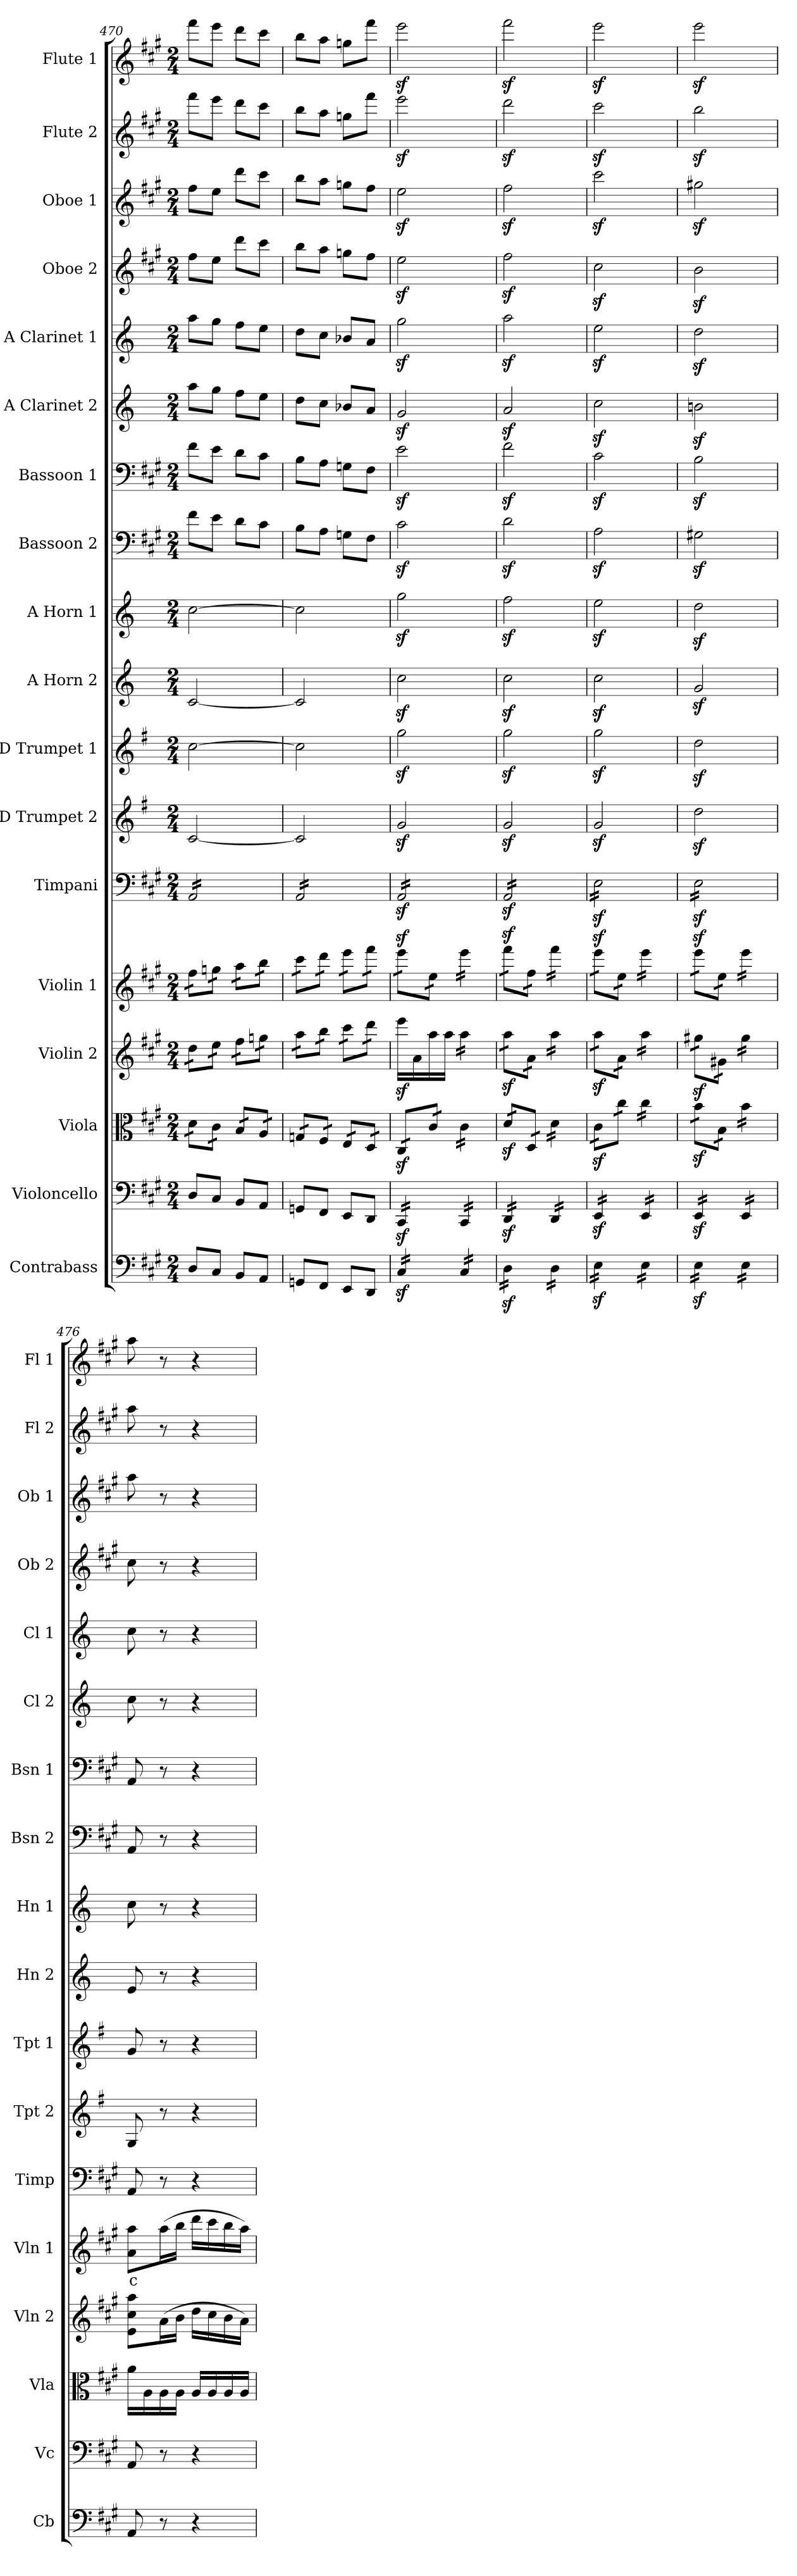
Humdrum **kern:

**kern	**kern	**kern	**kern	**kern	**text	**kern	**kern	**kern	**kern	**kern	**kern	**kern	**kern	**kern	**kern	**kern	**kern	**kern
*part18	*part17	*part16	*part15	*part14	*part14	*part13	*part12	*part11	*part10	*part9	*part8	*part7	*part6	*part5	*part4	*part3	*part2	*part1
*staff18	*staff17	*staff16	*staff15	*staff14	*staff14	*staff13	*staff12	*staff11	*staff10	*staff9	*staff8	*staff7	*staff6	*staff5	*staff4	*staff3	*staff2	*staff1
*I"Contrabass	*I"Violoncello	*I"Viola	*I"Violin 2	*I"Violin 1	*	*I"Timpani	*I"D Trumpet 2	*I"D Trumpet 1	*I"A Horn 2	*I"A Horn 1	*I"Bassoon 2	*I"Bassoon 1	*I"A Clarinet 2	*I"A Clarinet 1	*I"Oboe 2	*I"Oboe 1	*I"Flute 2	*I"Flute 1
*I'Cb	*I'Vc	*I'Vla	*I'Vln 2	*I'Vln 1	*	*I'Timp	*I'Tpt 2	*I'Tpt 1	*I'Hn 2	*I'Hn 1	*I'Bsn 2	*I'Bsn 1	*I'Cl 2	*I'Cl 1	*I'Ob 2	*I'Ob 1	*I'Fl 2	*I'Fl 1
*clefF4	*clefF4	*clefC3	*clefG2	*clefG2	*	*clefF4	*clefG2	*clefG2	*clefG2	*clefG2	*clefF4	*clefF4	*clefG2	*clefG2	*clefG2	*clefG2	*clefG2	*clefG2
*ITrd7c12	*	*	*	*	*	*	*ITrd-1c-2	*ITrd-1c-2	*ITrd2c3	*ITrd2c3	*	*	*ITrd2c3	*ITrd2c3	*	*	*	*
*k[f#c#g#]	*k[f#c#g#]	*k[f#c#g#]	*k[f#c#g#]	*k[f#c#g#]	*	*k[f#c#g#]	*k[f#c#g#]	*k[f#c#g#]	*k[f#c#g#]	*k[f#c#g#]	*k[f#c#g#]	*k[f#c#g#]	*k[f#c#g#]	*k[f#c#g#]	*k[f#c#g#]	*k[f#c#g#]	*k[f#c#g#]	*k[f#c#g#]
*M2/4	*M2/4	*M2/4	*M2/4	*M2/4	*	*M2/4	*M2/4	*M2/4	*M2/4	*M2/4	*M2/4	*M2/4	*M2/4	*M2/4	*M2/4	*M2/4	*M2/4	*M2/4
=470	=470	=470	=470	=470	=470	=470	=470	=470	=470	=470	=470	=470	=470	=470	=470	=470	=470	=470
*	*	*tremolo	*	*	*	*	*	*	*	*	*	*	*	*	*	*	*	*
*	*	*	*tremolo	*	*	*	*	*	*	*	*	*	*	*	*	*	*	*
*	*	*	*	*tremolo	*	*	*	*	*	*	*	*	*	*	*	*	*	*
*	*	*	*	*	*	*tremolo	*	*	*	*	*	*	*	*	*	*	*	*
8DD/L	8D/L	16d\LL	16dd\LL	16ff#\LL	.	16AA/LL	[2d/	[2dd\	[2A/	[2a\	8f#\L	8f#\L	8ff#\L	8ff#\L	8ff#\L	8ff#\L	8fff#\L	8fff#\L
.	.	16d\	16dd\	16ff#\	.	16AA/	.	.	.	.	.	.	.	.	.	.	.	.
8CC#/J	8C#/J	16c#\	16ee\	16ggn\	.	16AA/	.	.	.	.	8e\J	8e\J	8ee\J	8ee\J	8ee\J	8ee\J	8eee\J	8eee\J
.	.	16c#\JJ	16ee\JJ	16ggn\JJ	.	16AA/	.	.	.	.	.	.	.	.	.	.	.	.
8BBB/L	8BB/L	16B/LL	16ff#\LL	16aa\LL	.	16AA/	.	.	.	.	8d\L	8d\L	8dd\L	8dd\L	8ddd\L	8ddd\L	8ddd\L	8ddd\L
.	.	16B/	16ff#\	16aa\	.	16AA/	.	.	.	.	.	.	.	.	.	.	.	.
8AAA/J	8AA/J	16A/	16ggn\	16bb\	.	16AA/	.	.	.	.	8c#\J	8c#\J	8cc#\J	8cc#\J	8ccc#\J	8ccc#\J	8ccc#\J	8ccc#\J
.	.	16A/JJ	16ggn\JJ	16bb\JJ	.	16AA/JJ	.	.	.	.	.	.	.	.	.	.	.	.
=471	=471	=471	=471	=471	=471	=471	=471	=471	=471	=471	=471	=471	=471	=471	=471	=471	=471	=471
8GGGn/L	8GGn/L	16Gn/LL	16aa\LL	16ccc#\LL	.	16AA/LL	2d/]	2dd\]	2A/]	2a\]	8B\L	8B\L	8b\L	8b\L	8bb\L	8bb\L	8bb\L	8bb\L
.	.	16Gn/	16aa\	16ccc#\	.	16AA/	.	.	.	.	.	.	.	.	.	.	.	.
8FFF#/J	8FF#/J	16F#/	16bb\	16ddd\	.	16AA/	.	.	.	.	8A\J	8A\J	8a\J	8a\J	8aa\J	8aa\J	8aa\J	8aa\J
.	.	16F#/JJ	16bb\JJ	16ddd\JJ	.	16AA/	.	.	.	.	.	.	.	.	.	.	.	.
8EEE/L	8EE/L	16E/LL	16ccc#\LL	16eee\LL	.	16AA/	.	.	.	.	8Gn\L	8Gn\L	8gn/L	8gn/L	8ggn\L	8ggn\L	8ggn\L	8ggn\L
.	.	16E/	16ccc#\	16eee\	.	16AA/	.	.	.	.	.	.	.	.	.	.	.	.
8DDD/J	8DD/J	16D/	16ddd\	16fff#\	.	16AA/	.	.	.	.	8F#\J	8F#\J	8f#/J	8f#/J	8ff#\J	8ff#\J	8fff#\J	8fff#\J
.	.	16D/JJ	16ddd\JJ	16fff#\JJ	.	16AA/JJ	.	.	.	.	.	.	.	.	.	.	.	.
*	*	*	*Xtremolo	*	*	*	*	*	*	*	*	*	*	*	*	*	*	*
!!LO:PB:g=z
=472	=472	=472	=472	=472	=472	=472	=472	=472	=472	=472	=472	=472	=472	=472	=472	=472	=472	=472
*tremolo	*	*	*	*	*	*	*	*	*	*	*	*	*	*	*	*	*	*
*	*tremolo	*	*	*	*	*	*	*	*	*	*	*	*	*	*	*	*	*
16CC#z</LL	16CC#z</LL	16C#z</LL	16eeez<\LL	16eeez<\LL	.	16AAz</LL	2az</	2aaz<\	2az<\	2eez<\	2c#z<\	2ez<\	2ez</	2eez<\	2eez<\	2eez<\	2eeez<\	2eeez<\
16CC#z</	16CC#z</	16C#z</	16a\	16eeez<\	.	16AAz</	.	.	.	.	.	.	.	.	.	.	.	.
16CC#z</	16CC#z</	16c#/	16aa\	16ee\	.	16AAz</	.	.	.	.	.	.	.	.	.	.	.	.
16CC#z</JJ	16CC#z</JJ	16c#/JJ	16aa\JJ	16ee\JJ	.	16AAz</	.	.	.	.	.	.	.	.	.	.	.	.
*	*	*	*tremolo	*	*	*	*	*	*	*	*	*	*	*	*	*	*	*
16CC#/LL	16CC#/LL	16c#\LL	16aa\LL	16eee\LL	.	16AAz</	.	.	.	.	.	.	.	.	.	.	.	.
16CC#/	16CC#/	16c#\	16aa\	16eee\	.	16AAz</	.	.	.	.	.	.	.	.	.	.	.	.
16CC#/	16CC#/	16c#\	16aa\	16eee\	.	16AAz</	.	.	.	.	.	.	.	.	.	.	.	.
16CC#/JJ	16CC#/JJ	16c#\JJ	16aa\JJ	16eee\JJ	.	16AAz</JJ	.	.	.	.	.	.	.	.	.	.	.	.
=473	=473	=473	=473	=473	=473	=473	=473	=473	=473	=473	=473	=473	=473	=473	=473	=473	=473	=473
16DDz<\LL	16DDz</LL	16dz</LL	16aaz<\LL	16fff#z<\LL	.	16AAz</LL	2az</	2aaz<\	2az<\	2ddz<\	2dz<\	2f#z<\	2f#z</	2ff#z<\	2ff#z<\	2ff#z<\	2dddz<\	2fff#z<\
16DDz<\	16DDz</	16dz</	16aaz<\	16fff#z<\	.	16AAz</	.	.	.	.	.	.	.	.	.	.	.	.
16DDz<\	16DDz</	16D/	16a\	16ff#\	.	16AAz</	.	.	.	.	.	.	.	.	.	.	.	.
16DDz<\JJ	16DDz</JJ	16D/JJ	16a\JJ	16ff#\JJ	.	16AAz</	.	.	.	.	.	.	.	.	.	.	.	.
16DD\LL	16DD/LL	16d\LL	16aa\LL	16fff#\LL	.	16AAz</	.	.	.	.	.	.	.	.	.	.	.	.
16DD\	16DD/	16d\	16aa\	16fff#\	.	16AAz</	.	.	.	.	.	.	.	.	.	.	.	.
16DD\	16DD/	16d\	16aa\	16fff#\	.	16AAz</	.	.	.	.	.	.	.	.	.	.	.	.
16DD\JJ	16DD/JJ	16d\JJ	16aa\JJ	16fff#\JJ	.	16AAz</JJ	.	.	.	.	.	.	.	.	.	.	.	.
=474	=474	=474	=474	=474	=474	=474	=474	=474	=474	=474	=474	=474	=474	=474	=474	=474	=474	=474
16EEz<\LL	16EEz</LL	16c#z<\LL	16aaz<\LL	16eeez<\LL	.	16Ez<\LL	2az</	2aaz<\	2az<\	2cc#z<\	2Az<\	2c#z<\	2az<\	2cc#z<\	2cc#z<\	2ccc#z<\	2ccc#z<\	2eeez<\
16EEz<\	16EEz</	16c#z<\	16aaz<\	16eeez<\	.	16Ez<\	.	.	.	.	.	.	.	.	.	.	.	.
16EEz<\	16EEz</	16cc#\	16a\	16ee\	.	16Ez<\	.	.	.	.	.	.	.	.	.	.	.	.
16EEz<\JJ	16EEz</JJ	16cc#\JJ	16a\JJ	16ee\JJ	.	16Ez<\	.	.	.	.	.	.	.	.	.	.	.	.
16EE\LL	16EE/LL	16cc#\LL	16aa\LL	16eee\LL	.	16Ez<\	.	.	.	.	.	.	.	.	.	.	.	.
16EE\	16EE/	16cc#\	16aa\	16eee\	.	16Ez<\	.	.	.	.	.	.	.	.	.	.	.	.
16EE\	16EE/	16cc#\	16aa\	16eee\	.	16Ez<\	.	.	.	.	.	.	.	.	.	.	.	.
16EE\JJ	16EE/JJ	16cc#\JJ	16aa\JJ	16eee\JJ	.	16Ez<\JJ	.	.	.	.	.	.	.	.	.	.	.	.
=475	=475	=475	=475	=475	=475	=475	=475	=475	=475	=475	=475	=475	=475	=475	=475	=475	=475	=475
16EEz<\LL	16EEz</LL	16bz<\LL	16gg#Xz<\LL	16eeez<\LL	.	16Ez<\LL	2eez<\	2eez<\	2ez</	2bz<\	2G#Xz<\	2Bz<\	2g#Xz<\	2bz<\	2bz<\	2gg#Xz<\	2bbz<\	2eeez<\
16EEz<\	16EEz</	16bz<\	16gg#Xz<\	16eeez<\	.	16Ez<\	.	.	.	.	.	.	.	.	.	.	.	.
16EEz<\	16EEz</	16B\	16g#X\	16ee\	.	16Ez<\	.	.	.	.	.	.	.	.	.	.	.	.
16EEz<\JJ	16EEz</JJ	16B\JJ	16g#X\JJ	16ee\JJ	.	16Ez<\	.	.	.	.	.	.	.	.	.	.	.	.
16EE\LL	16EE/LL	16b\LL	16gg#\LL	16eee\LL	.	16Ez<\	.	.	.	.	.	.	.	.	.	.	.	.
16EE\	16EE/	16b\	16gg#\	16eee\	.	16Ez<\	.	.	.	.	.	.	.	.	.	.	.	.
16EE\	16EE/	16b\	16gg#\	16eee\	.	16Ez<\	.	.	.	.	.	.	.	.	.	.	.	.
16EE\JJ	16EE/JJ	16b\JJ	16gg#\JJ	16eee\JJ	.	16Ez<\JJ	.	.	.	.	.	.	.	.	.	.	.	.
*	*	*	*	*	*	*Xtremolo	*	*	*	*	*	*	*	*	*	*	*	*
*	*	*	*	*Xtremolo	*	*	*	*	*	*	*	*	*	*	*	*	*	*
*	*	*	*Xtremolo	*	*	*	*	*	*	*	*	*	*	*	*	*	*	*
*	*	*Xtremolo	*	*	*	*	*	*	*	*	*	*	*	*	*	*	*	*
*	*Xtremolo	*	*	*	*	*	*	*	*	*	*	*	*	*	*	*	*	*
*Xtremolo	*	*	*	*	*	*	*	*	*	*	*	*	*	*	*	*	*	*
=476	=476	=476	=476	=476	=476	=476	=476	=476	=476	=476	=476	=476	=476	=476	=476	=476	=476	=476
!	!	!	!	!	!LO:LY:b:color=#FF0000	!	!	!	!	!	!	!	!	!	!	!	!	!
8AAA/	8AA/	16a\LL	8e\ 8cc#\ 8aa\L	8a\ 8aa\L	c	8AA/	8A/	8a/	8c#/	8a\	8AA/	8AA/	8a\	8a\	8cc#\	8aa\	8aa\	8aa\
.	.	16A\	.	.	.	.	.	.	.	.	.	.	.	.	.	.	.	.
8r	8r	16A\	(16a\L	(16aa\L	.	8r	8r	8r	8r	8r	8r	8r	8r	8r	8r	8r	8r	8r
.	.	16A\JJ	16b\JJ	16bb\JJ	.	.	.	.	.	.	.	.	.	.	.	.	.	.
4r	4r	16A/LL	16dd\LL	16ddd\LL	.	4r	4r	4r	4r	4r	4r	4r	4r	4r	4r	4r	4r	4r
.	.	16A/	16cc#\	16ccc#\	.	.	.	.	.	.	.	.	.	.	.	.	.	.
.	.	16A/	16b\	16bb\	.	.	.	.	.	.	.	.	.	.	.	.	.	.
.	.	16A/JJ	16a\JJ)	16aa\JJ)	.	.	.	.	.	.	.	.	.	.	.	.	.	.
=	=	=	=	=	=	=	=	=	=	=	=	=	=	=	=	=	=	=
*-	*-	*-	*-	*-	*-	*-	*-	*-	*-	*-	*-	*-	*-	*-	*-	*-	*-	*-
